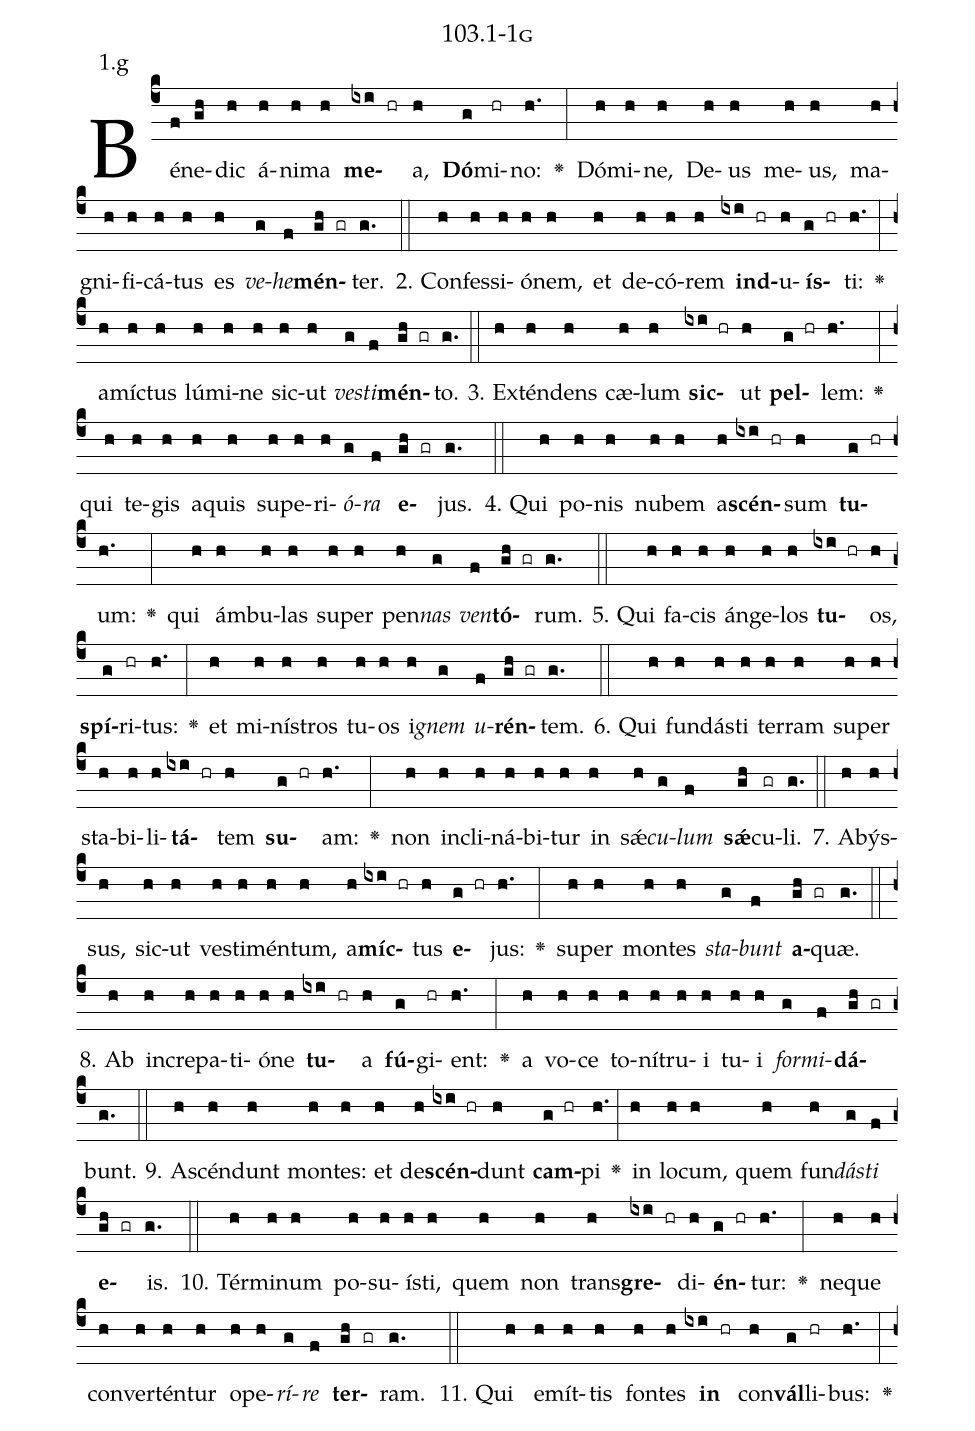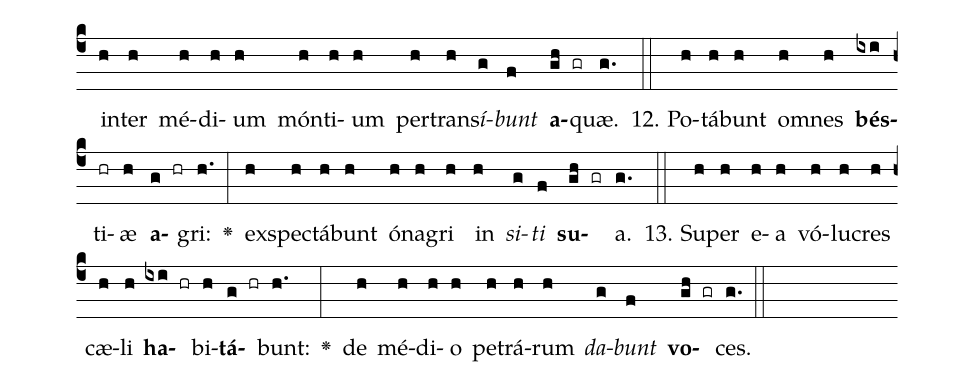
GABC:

name: 103.1-1g;
annotation: 1.g;
%%
(c4)Bé(f)ne(gh)dic(h) á(h)ni(h)ma(h) <b>me</b>(ixi hr)a,(h) <b>Dó</b>(g)mi(hr)no:(h.) <v>\greheightstar</v>(:) Dó(h)mi(h)ne,(h) De(h)us(h) me(h)us,(h) ma(h)gni(h)fi(h)cá(h)tus(h) es(h) <i>ve</i>(g)<i>he</i>(f)<b>mén</b>(gh gr)ter.(g.) (::)
2. Con(h)fes(h)si(h)ó(h)nem,(h) et(h) de(h)có(h)rem(h) <b>ind</b>(ixi hr)u(h)<b>ís</b>(g hr)ti:(h.) <v>\greheightstar</v>(:) a(h)míc(h)tus(h) lú(h)mi(h)ne(h) sic(h)ut(h) <i>ves</i>(g)<i>ti</i>(f)<b>mén</b>(gh gr)to.(g.) (::)
3. Ex(h)tén(h)dens(h) cæ(h)lum(h) <b>sic</b>(ixi hr)ut(h) <b>pel</b>(g hr)lem:(h.) <v>\greheightstar</v>(:) qui(h) te(h)gis(h) a(h)quis(h) su(h)pe(h)ri(h)<i>ó</i>(g)<i>ra</i>(f) <b>e</b>(gh gr)jus.(g.) (::)
4. Qui(h) po(h)nis(h) nu(h)bem(h) a(h)<b>scén</b>(ixi hr)sum(h) <b>tu</b>(g hr)um:(h.) <v>\greheightstar</v>(:) qui(h) ám(h)bu(h)las(h) su(h)per(h) pen(h)<i>nas</i>(g) <i>ven</i>(f)<b>tó</b>(gh gr)rum.(g.) (::)
5. Qui(h) fa(h)cis(h) án(h)ge(h)los(h) <b>tu</b>(ixi hr)os,(h) <b>spí</b>(g)ri(hr)tus:(h.) <v>\greheightstar</v>(:) et(h) mi(h)nís(h)tros(h) tu(h)os(h) i(h)<i>gnem</i>(g) <i>u</i>(f)<b>rén</b>(gh gr)tem.(g.) (::)
6. Qui(h) fun(h)dás(h)ti(h) ter(h)ram(h) su(h)per(h) sta(h)bi(h)li(h)<b>tá</b>(ixi hr)tem(h) <b>su</b>(g hr)am:(h.) <v>\greheightstar</v>(:) non(h) in(h)cli(h)ná(h)bi(h)tur(h) in(h) sǽ(h)<i>cu</i>(g)<i>lum</i>(f) <b>sǽ</b>(gh)cu(gr)li.(g.) (::)
7. A(h)býs(h)sus,(h) sic(h)ut(h) ves(h)ti(h)mén(h)tum,(h) a(h)<b>míc</b>(ixi hr)tus(h) <b>e</b>(g hr)jus:(h.) <v>\greheightstar</v>(:) su(h)per(h) mon(h)tes(h) <i>sta</i>(g)<i>bunt</i>(f) <b>a</b>(gh gr)quæ.(g.) (::)
8. Ab(h) in(h)cre(h)pa(h)ti(h)ó(h)ne(h) <b>tu</b>(ixi hr)a(h) <b>fú</b>(g)gi(hr)ent:(h.) <v>\greheightstar</v>(:) a(h) vo(h)ce(h) to(h)ní(h)tru(h)i(h) tu(h)i(h) <i>for</i>(g)<i>mi</i>(f)<b>dá</b>(gh gr)bunt.(g.) (::)
9. A(h)scén(h)dunt(h) mon(h)tes:(h) et(h) de(h)<b>scén</b>(ixi hr)dunt(h) <b>cam</b>(g hr)pi(h.) <v>\greheightstar</v>(:) in(h) lo(h)cum,(h) quem(h) fun(h)<i>dás</i>(g)<i>ti</i>(f) <b>e</b>(gh gr)is.(g.) (::)
10. Tér(h)mi(h)num(h) po(h)su(h)ís(h)ti,(h) quem(h) non(h) trans(h)<b>gre</b>(ixi hr)di(h)<b>én</b>(g hr)tur:(h.) <v>\greheightstar</v>(:) ne(h)que(h) con(h)ver(h)tén(h)tur(h) o(h)pe(h)<i>rí</i>(g)<i>re</i>(f) <b>ter</b>(gh gr)ram.(g.) (::)
11. Qui(h) e(h)mít(h)tis(h) fon(h)tes(h) <b>in</b>(ixi hr) con(h)<b>vál</b>(g)li(hr)bus:(h.) <v>\greheightstar</v>(:) in(h)ter(h) mé(h)di(h)um(h) món(h)ti(h)um(h) per(h)trans(h)<i>í</i>(g)<i>bunt</i>(f) <b>a</b>(gh gr)quæ.(g.) (::)
12. Po(h)tá(h)bunt(h) om(h)nes(h) <b>bés</b>(ixi)ti(hr)æ(h) <b>a</b>(g hr)gri:(h.) <v>\greheightstar</v>(:) ex(h)spec(h)tá(h)bunt(h) ó(h)na(h)gri(h) in(h) <i>si</i>(g)<i>ti</i>(f) <b>su</b>(gh gr)a.(g.) (::)
13. Su(h)per(h) e(h)a(h) vó(h)lu(h)cres(h) cæ(h)li(h) <b>ha</b>(ixi hr)bi(h)<b>tá</b>(g hr)bunt:(h.) <v>\greheightstar</v>(:) de(h) mé(h)di(h)o(h) pe(h)trá(h)rum(h) <i>da</i>(g)<i>bunt</i>(f) <b>vo</b>(gh gr)ces.(g.) (::)
